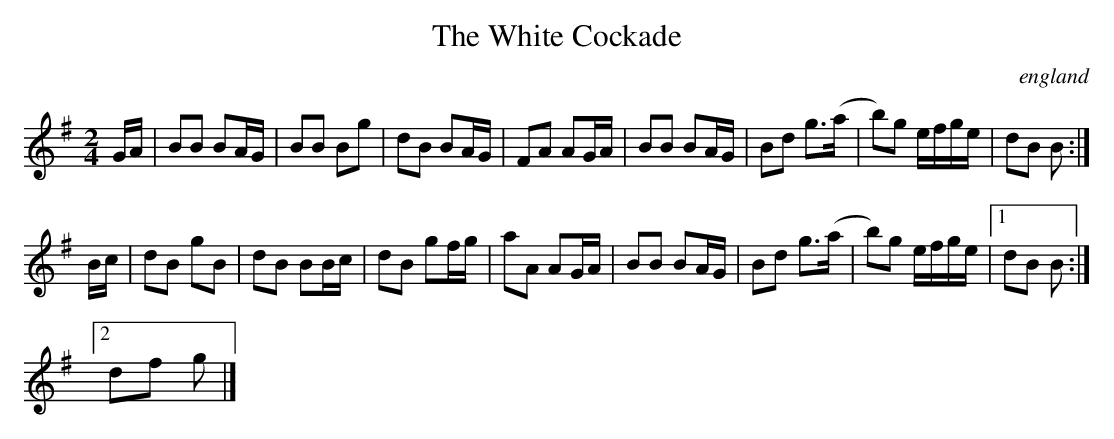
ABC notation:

X:1
T:The White Cockade
O:england
M:2/4
L:1/8
K:G
G/A/|BB BA/G/|BB Bg   |dB BA/G/|FA AG/A/|BB BA/G/|Bd g>(a|b)g e/f/g/e/|   dB B:|
B/c/|dB gB   |dB BB/c/|dB gf/g/|aA AG/A/|BB BA/G/|Bd g>(a|b)g e/f/g/e/|[1 dB B:|
[2 df g|]
